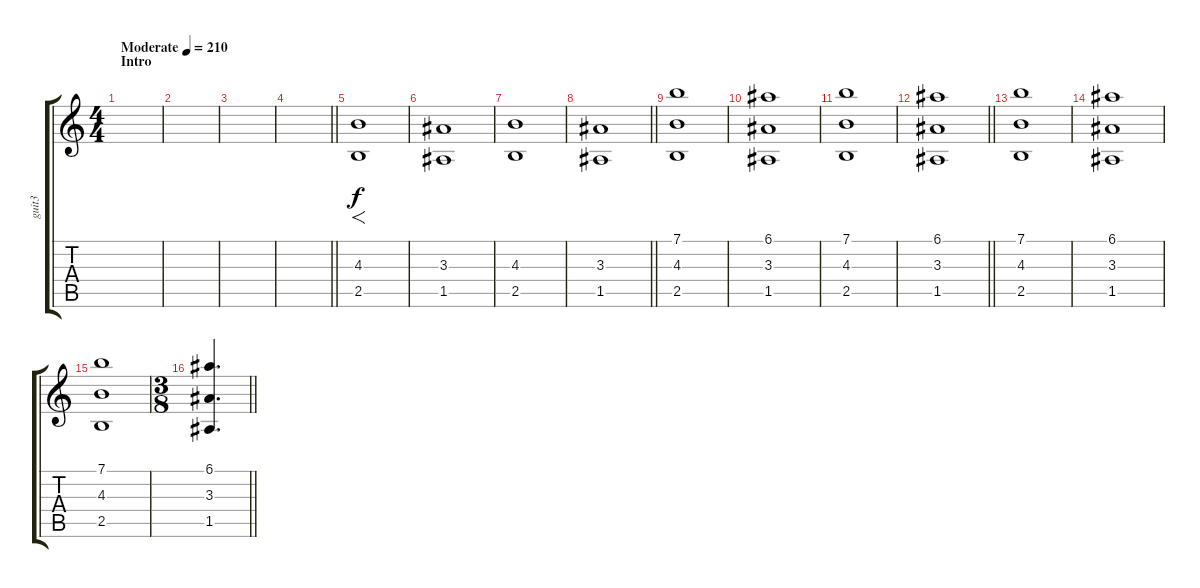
\track ("guit3" "guit3") {instrument distortionguitar}
\staff {score tabs}
\tuning (E4 B3 G3 D3 A2 E2) {hide}
\ts (4 4)
\section ("" "Intro")
\tempo (210 "Moderate")
\tempo 110
\tempo (210 "Moderate")
\clef g2
\ks c
|
|
|
\barLineRight lightlight
|
(4.3 2.5).1{f volume 11} |
(3.3 1.5).1 |
(4.3 2.5).1 |
\barLineRight lightlight
(3.3 1.5).1 |
(7.1 4.3 2.5).1 |
(6.1 3.3 1.5).1 |
(7.1 4.3 2.5).1 |
\barLineRight lightlight
(6.1 3.3 1.5).1 |
(7.1 4.3 2.5).1 |
(6.1 3.3 1.5).1 |
(7.1 4.3 2.5).1 |
\ts (3 8)
\barLineRight lightlight
(6.1 3.3 1.5).4{d}
